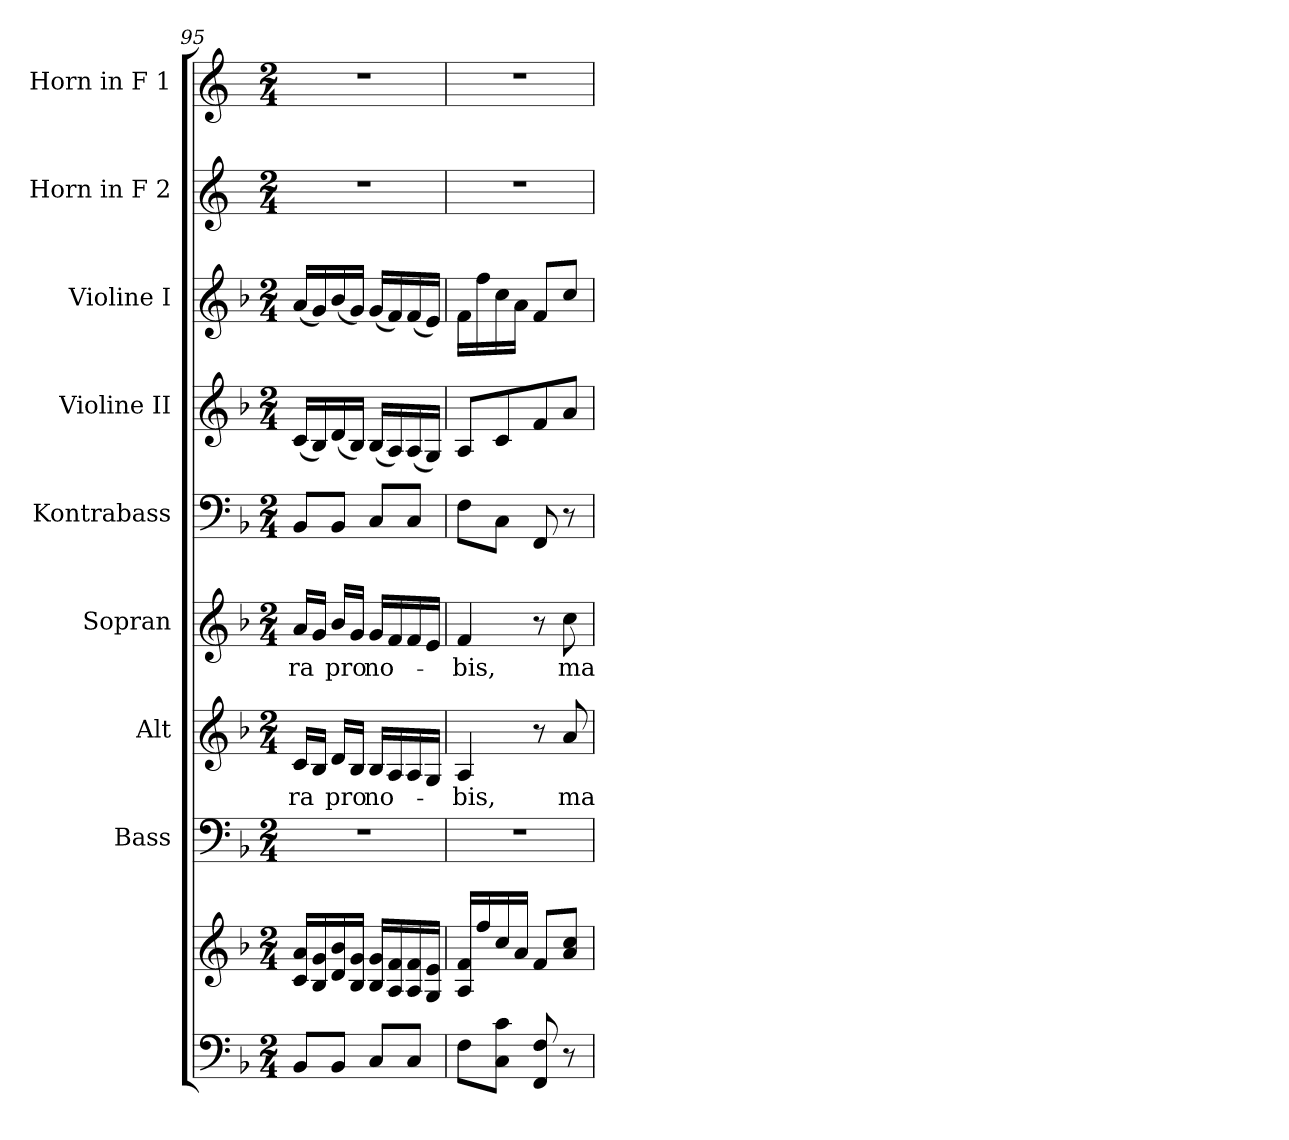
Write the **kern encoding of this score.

**kern	**kern	**kern	**kern	**text	**kern	**text	**kern	**kern	**kern	**kern	**kern
*part9	*part9	*part8	*part7	*part7	*part6	*part6	*part5	*part4	*part3	*part2	*part1
*staff10	*staff9	*staff8	*staff7	*staff7	*staff6	*staff6	*staff5	*staff4	*staff3	*staff2	*staff1
*	*	*I"Bass	*I"Alt	*	*I"Sopran	*	*I"Kontrabass	*I"Violine II	*I"Violine I	*I"Horn in F 2	*I"Horn in F 1
*	*	*I'B.	*I'A.	*	*I'S.	*	*I'Kb.	*I'Vl. II	*I'Vl. I	*I'Hrn. 2	*I'Hrn. 1
*clefF4	*clefG2	*clefF4	*clefG2	*	*clefG2	*	*clefF4	*clefG2	*clefG2	*clefG2	*clefG2
*	*	*	*	*	*	*	*ITrd7c12	*	*	*ITrd4c7	*ITrd4c7
*k[b-]	*k[b-]	*k[b-]	*k[b-]	*	*k[b-]	*	*k[b-]	*k[b-]	*k[b-]	*k[b-]	*k[b-]
*F:	*F:	*F:	*F:	*	*F:	*	*F:	*F:	*F:	*F:	*F:
*M2/4	*M2/4	*M2/4	*M2/4	*	*M2/4	*	*M2/4	*M2/4	*M2/4	*M2/4	*M2/4
=95	=95	=95	=95	=95	=95	=95	=95	=95	=95	=95	=95
!	!	!	!	!LO:LY:b	!	!LO:LY:b	!	!	!	!	!
8BB-/L	16c/ 16a/LL	2r	16c/LL	-ra	16a/LL	-ra	8BBB-/L	(<16c/LL	(<16a/LL	2r	2r
.	16B-/ 16g/	.	16B-/JJ	.	16g/JJ	.	.	16B-/)	16g/)	.	.
!	!	!	!	!LO:LY:b	!	!LO:LY:b	!	!	!	!	!
8BB-/J	16d/ 16b-/	.	16d/LL	pro	16b-/LL	pro	8BBB-/J	(<16d/	(<16b-/	.	.
.	16B-/ 16g/JJ	.	16B-/JJ	.	16g/JJ	.	.	16B-/JJ)	16g/JJ)	.	.
!	!	!	!	!LO:LY:b	!	!LO:LY:b	!	!	!	!	!
8C/L	16B-/ 16g/LL	.	16B-/LL	no-	16g/LL	no-	8CC/L	(<16B-/LL	(<16g/LL	.	.
.	16A/ 16f/	.	16A/	.	16f/	.	.	16A/)	16f/)	.	.
8C/J	16A/ 16f/	.	16A/	.	16f/	.	8CC/J	(<16A/	(<16f/	.	.
.	16G/ 16e/JJ	.	16G/JJ	.	16e/JJ	.	.	16G/JJ)	16e/JJ)	.	.
=96	=96	=96	=96	=96	=96	=96	=96	=96	=96	=96	=96
!	!	!	!	!LO:LY:b	!	!LO:LY:b	!	!	!	!	!
8F\L	16A/ 16f/LL	2r	4A/	-bis,	4f/	-bis,	8FF\L	8A/L	16f\LL	2r	2r
.	16ff/	.	.	.	.	.	.	.	16ff\	.	.
8C\ 8c\J	16cc/	.	.	.	.	.	8CC\J	8c/	16cc\	.	.
.	16a/JJ	.	.	.	.	.	.	.	16a\JJ	.	.
8FF/ 8F/	8f/L	.	8r	.	8r	.	8FFF/	8f/	8f/L	.	.
!	!	!	!	!LO:LY:b	!	!LO:LY:b	!	!	!	!	!
8r	8a/ 8cc/J	.	8a/	ma-	8cc\	ma-	8r	8a/J	8cc/J	.	.
=	=	=	=	=	=	=	=	=	=	=	=
*-	*-	*-	*-	*-	*-	*-	*-	*-	*-	*-	*-
